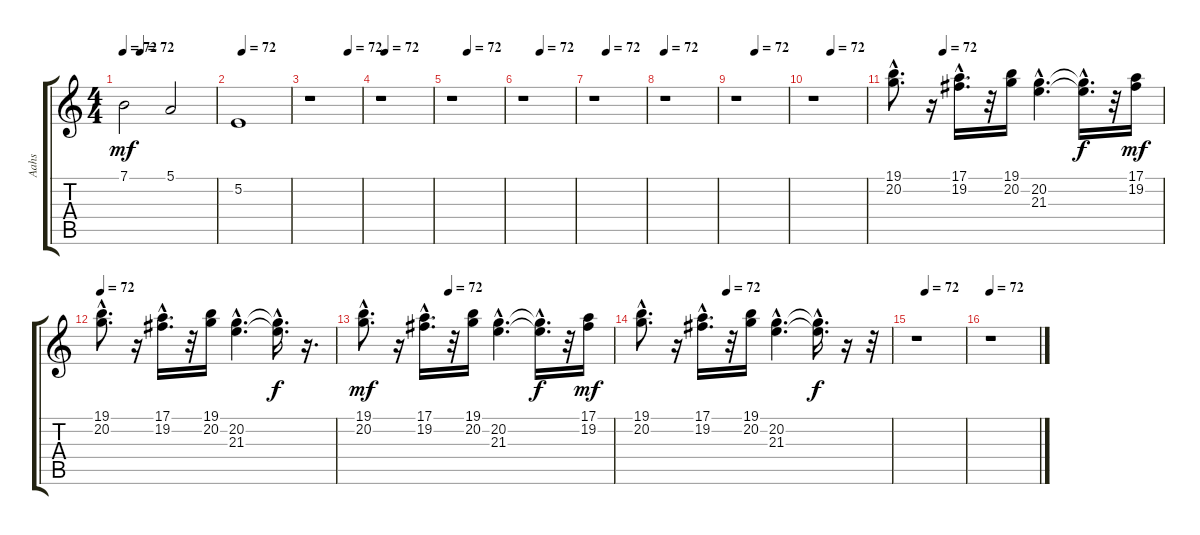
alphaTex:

\track ("Aahs" "Aahs") {instrument choiraahs}
\staff {score tabs}
\tuning (E4 B3 G3 D3 A2 E2) {hide}
\ts (4 4)
\tempo 72
\tempo (72 0.1875)
\clef g2
\ks c
7.1.2{dy mf} 5.1.2 |
\tempo (72 0.09375)
5.2.1 |
\tempo (72 0.75)
r.1 |
\tempo (72 0.09375)
r.1 |
\tempo (72 0.3125)
r.1 |
\tempo (72 0.34375)
r.1 |
\tempo (72 0.25)
r.1 |
\tempo 72
r.1 |
\tempo (72 0.375)
r.1 |
\tempo (72 0.34375)
r.1 |
\tempo (72 0.1875)
(19.1{hac} 20.2{hac}).8{d} r.16 (17.1{hac} 19.2{hac}).16{d} r.32 (19.1 20.2).16 (20.2{hac} 21.3{hac}).4{d} (20.2{hac t} 21.3{hac t}).16{d dy f} r.32 (17.1 19.2).16{dy mf} |
\tempo 72
(19.1{hac} 20.2{hac}).8{d} r.16 (17.1{hac} 19.2{hac}).16{d} r.32 (19.1 20.2).16 (20.2{hac} 21.3{hac}).4{d} (20.2{hac t} 21.3{hac t}).16{d dy f} r.16{d} |
\tempo (72 0.34375)
(19.1{hac} 20.2{hac}).8{d dy mf} r.16 (17.1{hac} 19.2{hac}).16{d} r.32 (19.1 20.2).16 (20.2{hac} 21.3{hac}).4{d} (20.2{hac t} 21.3{hac t}).16{d dy f} r.32 (17.1 19.2).16{dy mf} |
\tempo (72 0.34375)
(19.1{hac} 20.2{hac}).8{d} r.16 (17.1{hac} 19.2{hac}).16{d} r.32 (19.1 20.2).16 (20.2{hac} 21.3{hac}).4{d} (20.2{hac t} 21.3{hac t}).16{d dy f} r.16 r.32 |
\tempo (72 0.1875)
r.1 |
\tempo 72
r.1
